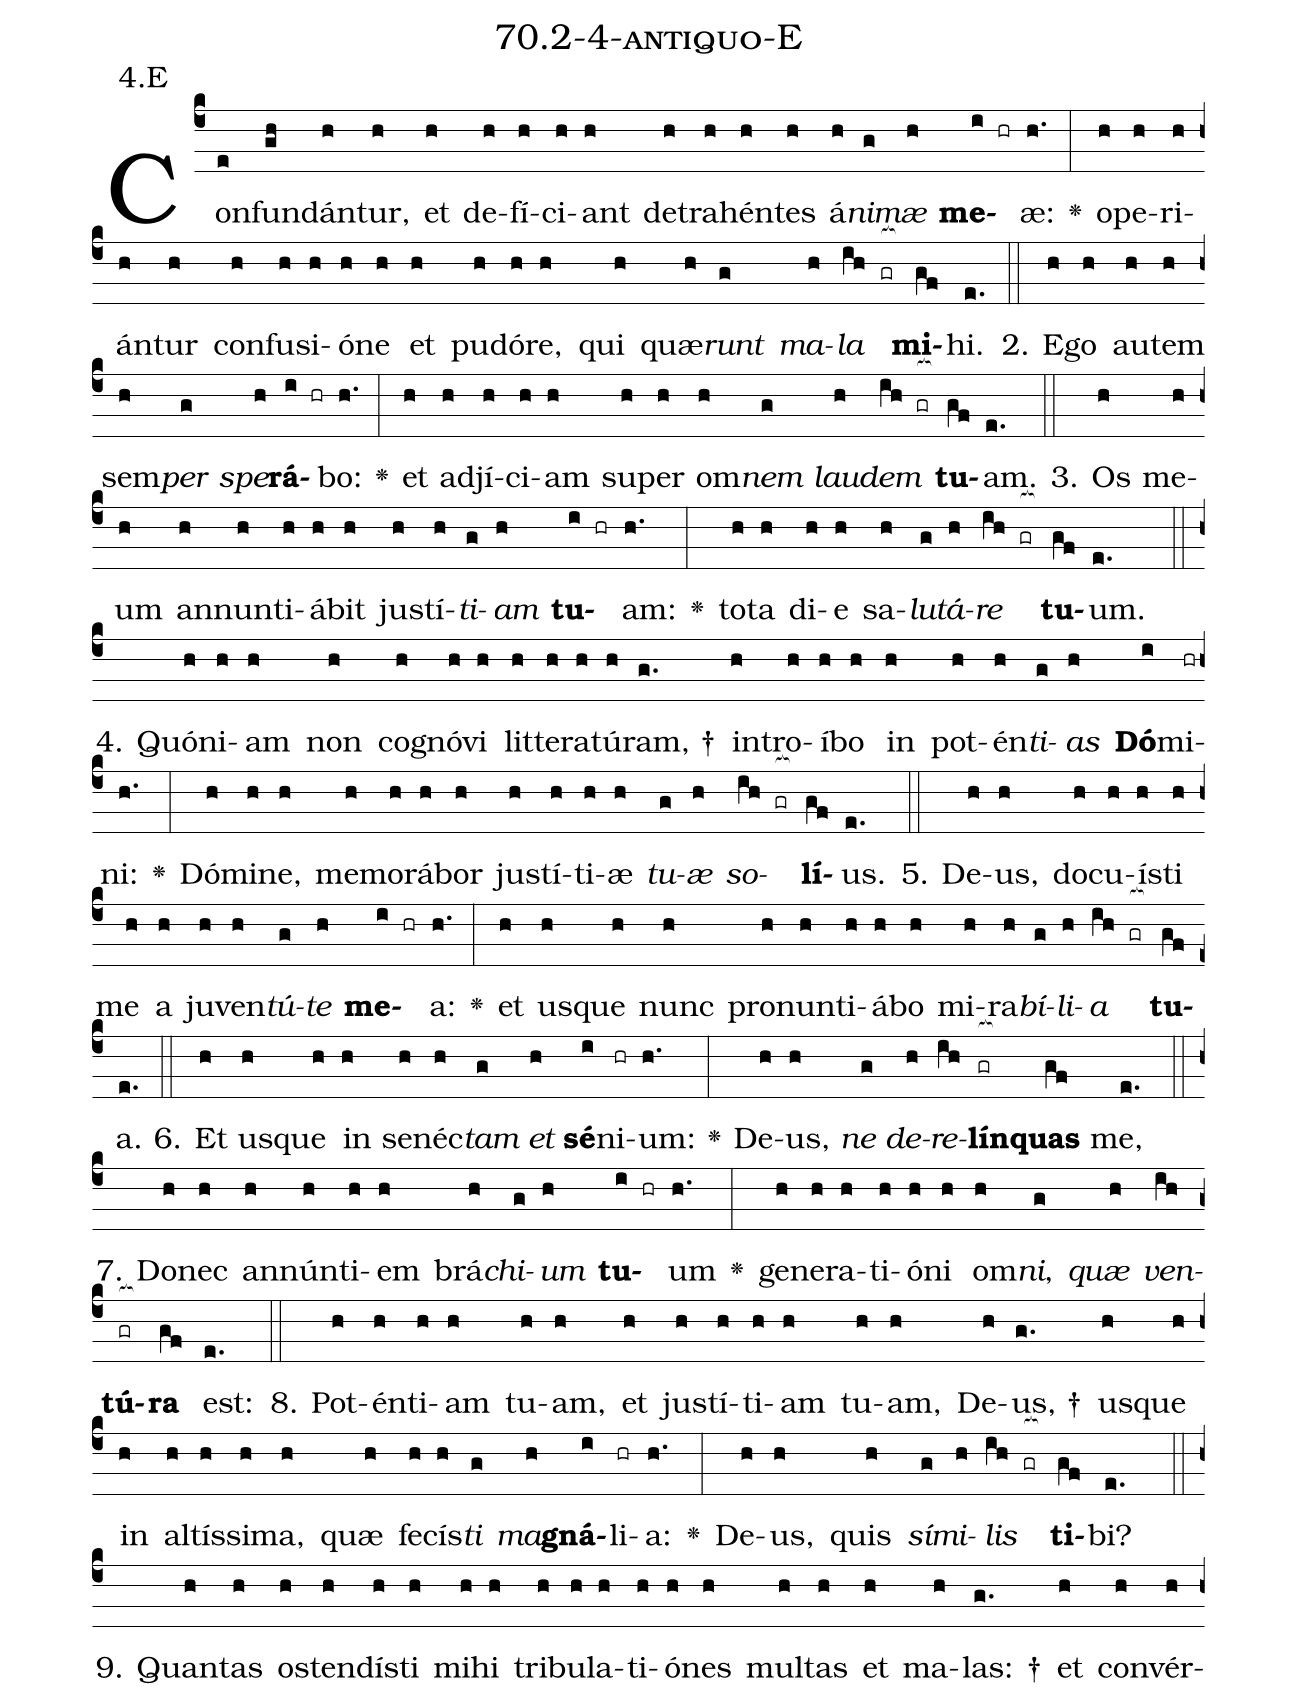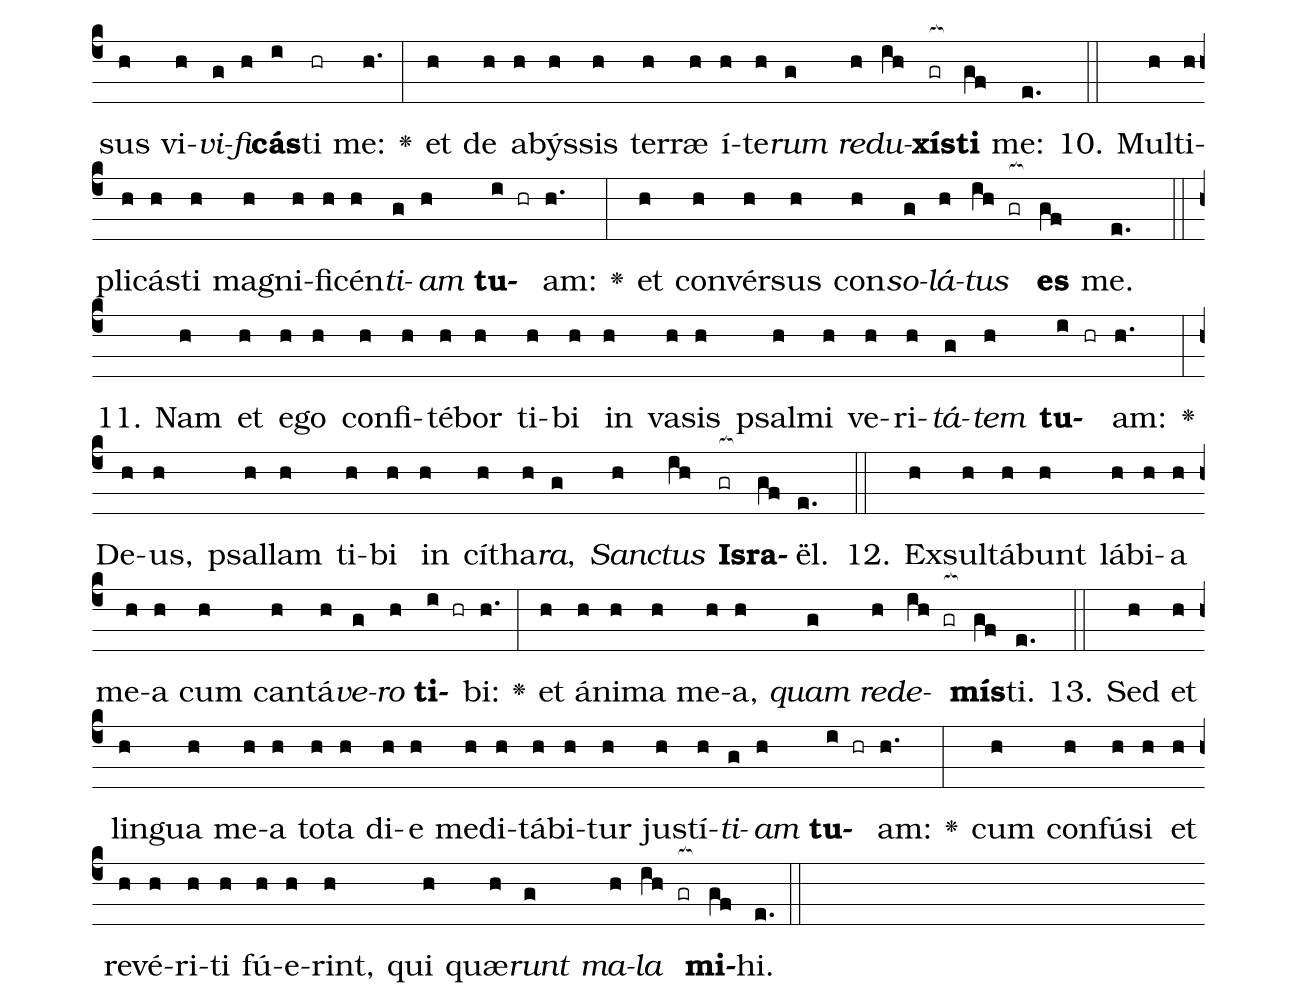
name: 70.2-4-antiquo-E;
annotation: 4.E;
%%
(c4)Con(e)fun(gh)dán(h)tur,(h) et(h) de(h)fí(h)ci(h)ant(h) de(h)tra(h)hén(h)tes(h) á(h)<i>ni</i>(g)<i>mæ</i>(h) <b>me</b>(i hr)æ:(h.) <v>\greheightstar</v>(:) o(h)pe(h)ri(h)án(h)tur(h) con(h)fu(h)si(h)ó(h)ne(h) et(h) pu(h)dó(h)re,(h) qui(h) quæ(h)<i>runt</i>(g) <i>ma</i>(h)<i>la</i>(ih gr[ocb:1{]) <b>mi</b>(gf[ocb:0}])hi.(e.) (::)
2. E(h)go(h) au(h)tem(h) sem(h)<i>per</i>(g) <i>spe</i>(h)<b>rá</b>(i hr)bo:(h.) <v>\greheightstar</v>(:) et(h) ad(h)jí(h)ci(h)am(h) su(h)per(h) om(h)<i>nem</i>(g) <i>lau</i>(h)<i>dem</i>(ih gr[ocb:1{]) <b>tu</b>(gf[ocb:0}])am.(e.) (::)
3. Os(h) me(h)um(h) an(h)nun(h)ti(h)á(h)bit(h) jus(h)tí(h)<i>ti</i>(g)<i>am</i>(h) <b>tu</b>(i hr)am:(h.) <v>\greheightstar</v>(:) to(h)ta(h) di(h)e(h) sa(h)<i>lu</i>(g)<i>tá</i>(h)<i>re</i>(ih gr[ocb:1{]) <b>tu</b>(gf[ocb:0}])um.(e.) (::)
4. Quón(h)i(h)am(h) non(h) co(h)gnó(h)vi(h) lit(h)te(h)ra(h)tú(h)ram, †(g.) in(h)tro(h)í(h)bo(h) in(h) pot(h)én(h)<i>ti</i>(g)<i>as</i>(h) <b>Dó</b>(i)mi(hr)ni:(h.) <v>\greheightstar</v>(:) Dó(h)mi(h)ne,(h) me(h)mo(h)rá(h)bor(h) jus(h)tí(h)ti(h)æ(h) <i>tu</i>(g)<i>æ</i>(h) <i>so</i>(ih gr[ocb:1{])<b>lí</b>(gf[ocb:0}])us.(e.) (::)
5. De(h)us,(h) do(h)cu(h)ís(h)ti(h) me(h) a(h) ju(h)ven(h)<i>tú</i>(g)<i>te</i>(h) <b>me</b>(i hr)a:(h.) <v>\greheightstar</v>(:) et(h) us(h)que(h) nunc(h) pro(h)nun(h)ti(h)á(h)bo(h) mi(h)ra(h)<i>bí</i>(g)<i>li</i>(h)<i>a</i>(ih gr[ocb:1{]) <b>tu</b>(gf[ocb:0}])a.(e.) (::)
6. Et(h) us(h)que(h) in(h) se(h)néc(h)<i>tam</i>(g) <i>et</i>(h) <b>sé</b>(i)ni(hr)um:(h.) <v>\greheightstar</v>(:) De(h)us,(h) <i>ne</i>(g) <i>de</i>(h)<i>re</i>(ih)<b>lín</b>(gr[ocb:1{])<b>quas</b>(gf[ocb:0}]) me,(e.) (::)
7. Do(h)nec(h) an(h)nún(h)ti(h)em(h) brá(h)<i>chi</i>(g)<i>um</i>(h) <b>tu</b>(i hr)um(h.) <v>\greheightstar</v>(:) ge(h)ne(h)ra(h)ti(h)ó(h)ni(h) om(h)<i>ni</i>,(g) <i>quæ</i>(h) <i>ven</i>(ih)<b>tú</b>(gr[ocb:1{])<b>ra</b>(gf[ocb:0}]) est:(e.) (::)
8. Pot(h)én(h)ti(h)am(h) tu(h)am,(h) et(h) jus(h)tí(h)ti(h)am(h) tu(h)am,(h) De(h)us, †(g.) us(h)que(h) in(h) al(h)tís(h)si(h)ma,(h) quæ(h) fe(h)cís(h)<i>ti</i>(g) <i>ma</i>(h)<b>gná</b>(i)li(hr)a:(h.) <v>\greheightstar</v>(:) De(h)us,(h) quis(h) <i>sí</i>(g)<i>mi</i>(h)<i>lis</i>(ih gr[ocb:1{]) <b>ti</b>(gf[ocb:0}])bi?(e.) (::)
9. Quan(h)tas(h) os(h)ten(h)dís(h)ti(h) mi(h)hi(h) tri(h)bu(h)la(h)ti(h)ó(h)nes(h) mul(h)tas(h) et(h) ma(h)las: †(g.) et(h) con(h)vér(h)sus(h) vi(h)<i>vi</i>(g)<i>fi</i>(h)<b>cás</b>(i)ti(hr) me:(h.) <v>\greheightstar</v>(:) et(h) de(h) a(h)býs(h)sis(h) ter(h)ræ(h) í(h)te(h)<i>rum</i>(g) <i>re</i>(h)<i>du</i>(ih)<b>xís</b>(gr[ocb:1{])<b>ti</b>(gf[ocb:0}]) me:(e.) (::)
10. Mul(h)ti(h)pli(h)cás(h)ti(h) ma(h)gni(h)fi(h)cén(h)<i>ti</i>(g)<i>am</i>(h) <b>tu</b>(i hr)am:(h.) <v>\greheightstar</v>(:) et(h) con(h)vér(h)sus(h) con(h)<i>so</i>(g)<i>lá</i>(h)<i>tus</i>(ih gr[ocb:1{]) <b>es</b>(gf[ocb:0}]) me.(e.) (::)
11. Nam(h) et(h) e(h)go(h) con(h)fi(h)té(h)bor(h) ti(h)bi(h) in(h) va(h)sis(h) psal(h)mi(h) ve(h)ri(h)<i>tá</i>(g)<i>tem</i>(h) <b>tu</b>(i hr)am:(h.) <v>\greheightstar</v>(:) De(h)us,(h) psal(h)lam(h) ti(h)bi(h) in(h) cí(h)tha(h)<i>ra</i>,(g) <i>Sanc</i>(h)<i>tus</i>(ih) <b>Is</b>(gr[ocb:1{])<b>ra</b>(gf[ocb:0}])ël.(e.) (::)
12. Ex(h)sul(h)tá(h)bunt(h) lá(h)bi(h)a(h) me(h)a(h) cum(h) can(h)tá(h)<i>ve</i>(g)<i>ro</i>(h) <b>ti</b>(i hr)bi:(h.) <v>\greheightstar</v>(:) et(h) á(h)ni(h)ma(h) me(h)a,(h) <i>quam</i>(g) <i>red</i>(h)<i>e</i>(ih gr[ocb:1{])<b>mís</b>(gf[ocb:0}])ti.(e.) (::)
13. Sed(h) et(h) lin(h)gua(h) me(h)a(h) to(h)ta(h) di(h)e(h) me(h)di(h)tá(h)bi(h)tur(h) jus(h)tí(h)<i>ti</i>(g)<i>am</i>(h) <b>tu</b>(i hr)am:(h.) <v>\greheightstar</v>(:) cum(h) con(h)fú(h)si(h) et(h) re(h)vé(h)ri(h)ti(h) fú(h)e(h)rint,(h) qui(h) quæ(h)<i>runt</i>(g) <i>ma</i>(h)<i>la</i>(ih gr[ocb:1{]) <b>mi</b>(gf[ocb:0}])hi.(e.) (::)
